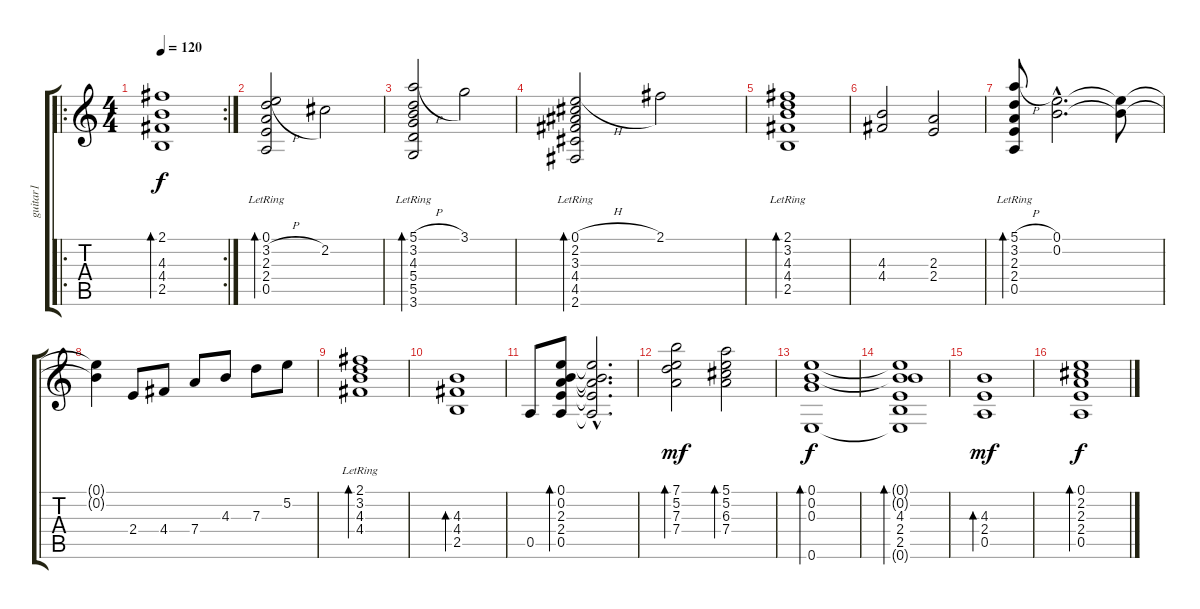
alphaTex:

\track ("guitar1" "guitar1") {instrument acousticguitarnylon}
\staff {score tabs}
\tuning (E4 B3 G3 D3 A2 E2) {hide}
\ro
\rc 2
\ts (4 4)
\tempo 120
\clef g2
\ks c
(2.1 4.3 4.4 2.5).1{bd 240 dy f} |
(0.1{lr} 3.2{h} 2.3{lr} 2.4{lr} 0.5{lr}).2{bd 240} 2.2.2 |
(5.1{h} 3.2{lr} 4.3{lr} 5.4{lr} 5.5{lr} 3.6{lr}).2{bd 240} 3.1.2 |
(0.1{h} 2.2{lr} 3.3{lr} 4.4{lr} 4.5{lr} 2.6{lr}).2{bd 240} 2.1.2 |
(2.1{lr} 3.2{lr} 4.3{lr} 4.4{lr} 2.5{lr}).1{bd 240} |
(4.3 4.4).2 (2.3 2.4).2 |
(5.1{h} 3.2{lr} 2.3{lr} 2.4{lr} 0.5{lr}).8{bd 240} (0.1{hac} 0.2{hac}).2{d} (0.1{t} 0.2{t}).8 |
(0.1{t} 0.2{t}).4 2.4.8 4.4.8 7.4.8 4.3.8 7.3.8 5.2.8 |
(2.1{lr} 3.2{lr} 4.3{lr} 4.4{lr}).1{bd 240} |
(4.3 4.4 2.5).1{bd 240} |
0.5.8 (0.1 0.2 2.3 2.4 0.5).8{bd 240} (0.1{hac t} 0.2{hac t} 2.3{hac t} 2.4{hac t} 0.5{hac t}).2{d} |
(7.1 5.2 7.3 7.4).2{bd 240 dy mf} (5.1 5.2 6.3 7.4).2{bd 240} |
(0.1 0.2 0.3 0.6).1{bd 480 dy f} |
(0.1{t} 0.2{t} 4.3 2.4 2.5 0.6{t}).1{bd 480} |
(4.3 2.4 0.5).1{bd 240 dy mf} |
(0.1 2.2 2.3 2.4 0.5).1{bd 480 dy f}
